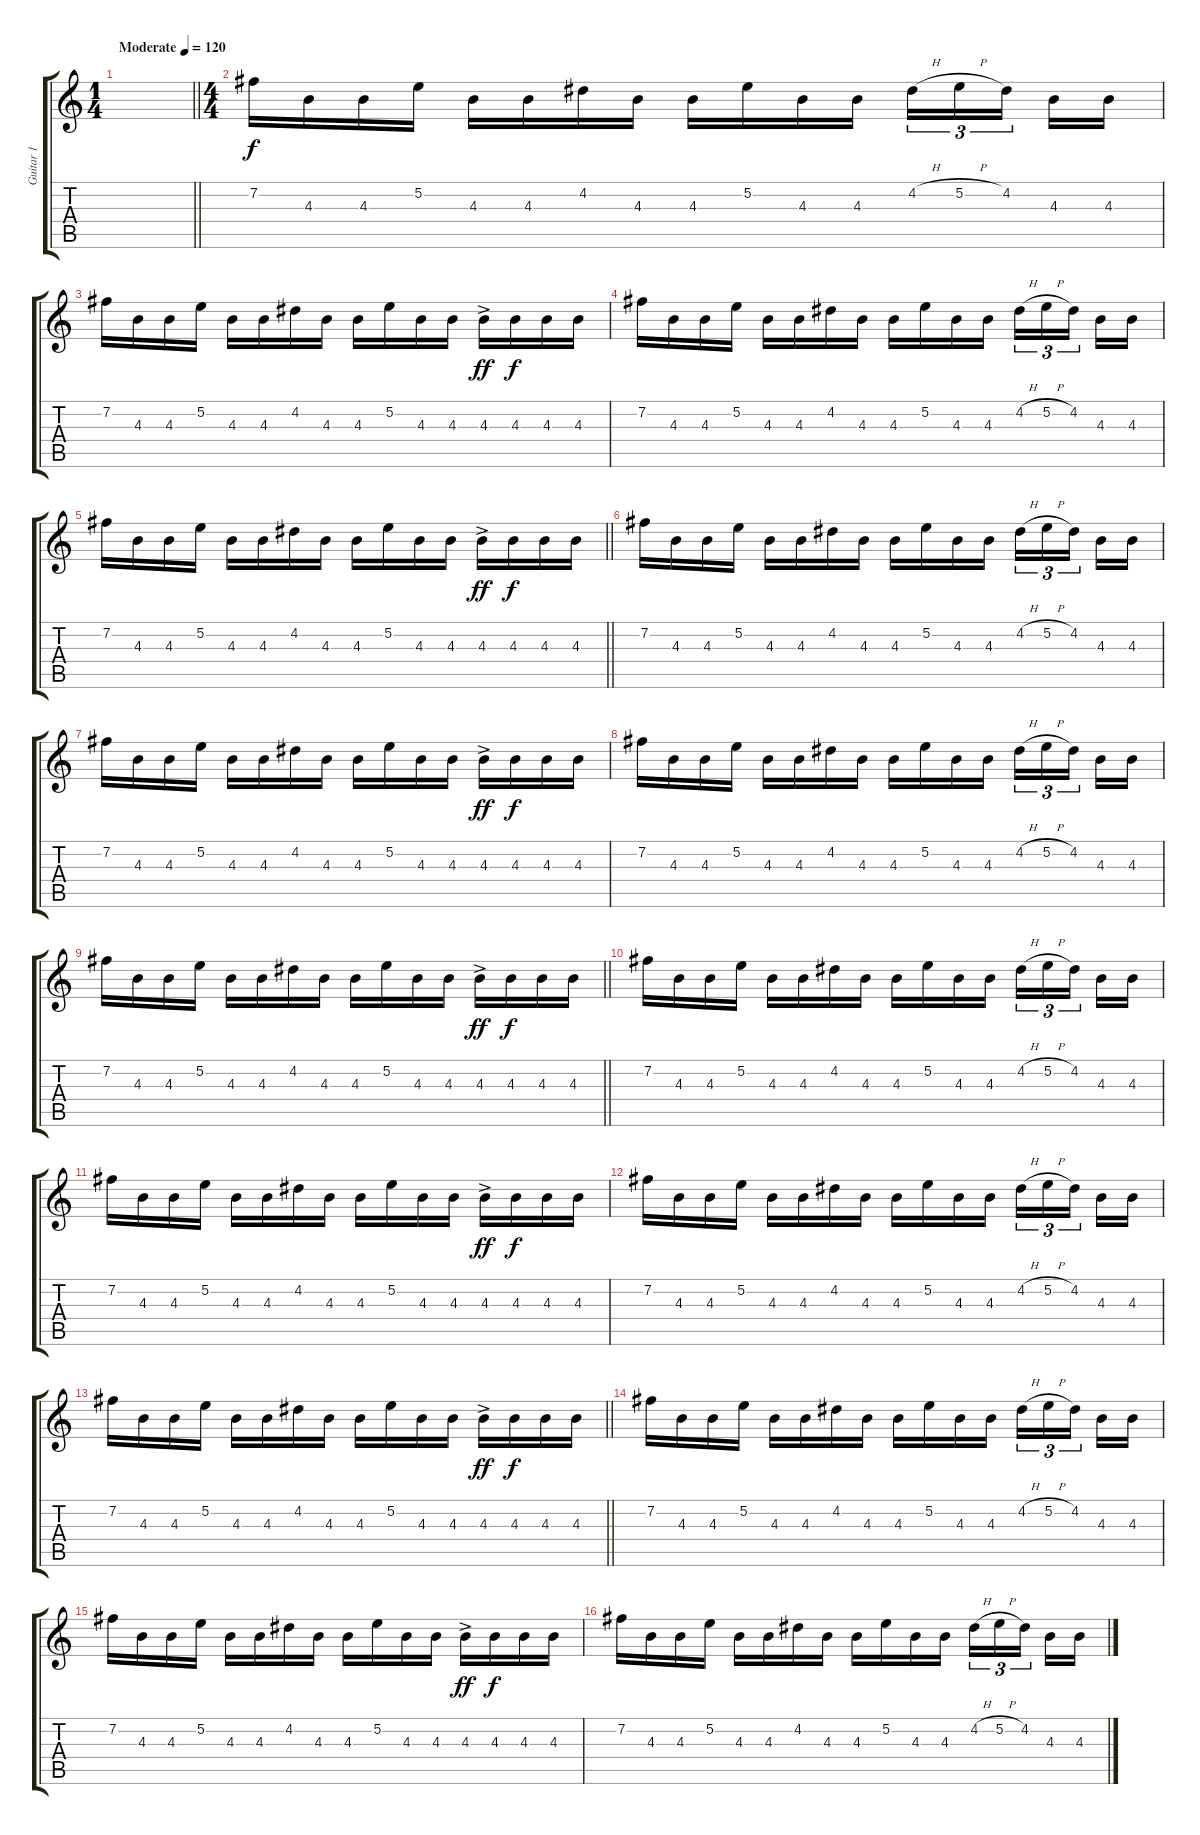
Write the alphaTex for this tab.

\track ("Guitar 1" "Guitar 1") {instrument distortionguitar}
\staff {score tabs}
\tuning (E4 B3 G3 D3 A2 D2) {hide}
\ts (1 4)
\tempo (120 "Moderate")
\clef g2
\barLineRight lightlight
\ks c
|
\ts (4 4)
7.2.16 4.3.16 4.3.16 5.2.16 4.3.16 4.3.16 4.2.16 4.3.16 4.3.16 5.2.16 4.3.16 4.3.16 4.2{h}.16{tu (3 2)} 5.2{h}.16{tu (3 2)} 4.2.16{tu (3 2) beam splitsecondary} 4.3.16 4.3.16 |
7.2.16 4.3.16 4.3.16 5.2.16 4.3.16 4.3.16 4.2.16 4.3.16 4.3.16 5.2.16 4.3.16 4.3.16 4.3{ac}.16{dy ff} 4.3.16{dy f} 4.3.16 4.3.16 |
7.2.16 4.3.16 4.3.16 5.2.16 4.3.16 4.3.16 4.2.16 4.3.16 4.3.16 5.2.16 4.3.16 4.3.16 4.2{h}.16{tu (3 2)} 5.2{h}.16{tu (3 2)} 4.2.16{tu (3 2) beam splitsecondary} 4.3.16 4.3.16 |
\barLineRight lightlight
7.2.16 4.3.16 4.3.16 5.2.16 4.3.16 4.3.16 4.2.16 4.3.16 4.3.16 5.2.16 4.3.16 4.3.16 4.3{ac}.16{dy ff} 4.3.16{dy f} 4.3.16 4.3.16 |
\section ("" "")
7.2.16 4.3.16 4.3.16 5.2.16 4.3.16 4.3.16 4.2.16 4.3.16 4.3.16 5.2.16 4.3.16 4.3.16 4.2{h}.16{tu (3 2)} 5.2{h}.16{tu (3 2)} 4.2.16{tu (3 2) beam splitsecondary} 4.3.16 4.3.16 |
7.2.16 4.3.16 4.3.16 5.2.16 4.3.16 4.3.16 4.2.16 4.3.16 4.3.16 5.2.16 4.3.16 4.3.16 4.3{ac}.16{dy ff} 4.3.16{dy f} 4.3.16 4.3.16 |
7.2.16 4.3.16 4.3.16 5.2.16 4.3.16 4.3.16 4.2.16 4.3.16 4.3.16 5.2.16 4.3.16 4.3.16 4.2{h}.16{tu (3 2)} 5.2{h}.16{tu (3 2)} 4.2.16{tu (3 2) beam splitsecondary} 4.3.16 4.3.16 |
\barLineRight lightlight
7.2.16 4.3.16 4.3.16 5.2.16 4.3.16 4.3.16 4.2.16 4.3.16 4.3.16 5.2.16 4.3.16 4.3.16 4.3{ac}.16{dy ff} 4.3.16{dy f} 4.3.16 4.3.16 |
7.2.16 4.3.16 4.3.16 5.2.16 4.3.16 4.3.16 4.2.16 4.3.16 4.3.16 5.2.16 4.3.16 4.3.16 4.2{h}.16{tu (3 2)} 5.2{h}.16{tu (3 2)} 4.2.16{tu (3 2) beam splitsecondary} 4.3.16 4.3.16 |
7.2.16 4.3.16 4.3.16 5.2.16 4.3.16 4.3.16 4.2.16 4.3.16 4.3.16 5.2.16 4.3.16 4.3.16 4.3{ac}.16{dy ff} 4.3.16{dy f} 4.3.16 4.3.16 |
7.2.16 4.3.16 4.3.16 5.2.16 4.3.16 4.3.16 4.2.16 4.3.16 4.3.16 5.2.16 4.3.16 4.3.16 4.2{h}.16{tu (3 2)} 5.2{h}.16{tu (3 2)} 4.2.16{tu (3 2) beam splitsecondary} 4.3.16 4.3.16 |
\barLineRight lightlight
7.2.16 4.3.16 4.3.16 5.2.16 4.3.16 4.3.16 4.2.16 4.3.16 4.3.16 5.2.16 4.3.16 4.3.16 4.3{ac}.16{dy ff} 4.3.16{dy f} 4.3.16 4.3.16 |
\section ("" "")
7.2.16 4.3.16 4.3.16 5.2.16 4.3.16 4.3.16 4.2.16 4.3.16 4.3.16 5.2.16 4.3.16 4.3.16 4.2{h}.16{tu (3 2)} 5.2{h}.16{tu (3 2)} 4.2.16{tu (3 2) beam splitsecondary} 4.3.16 4.3.16 |
7.2.16 4.3.16 4.3.16 5.2.16 4.3.16 4.3.16 4.2.16 4.3.16 4.3.16 5.2.16 4.3.16 4.3.16 4.3{ac}.16{dy ff} 4.3.16{dy f} 4.3.16 4.3.16 |
7.2.16 4.3.16 4.3.16 5.2.16 4.3.16 4.3.16 4.2.16 4.3.16 4.3.16 5.2.16 4.3.16 4.3.16 4.2{h}.16{tu (3 2)} 5.2{h}.16{tu (3 2)} 4.2.16{tu (3 2) beam splitsecondary} 4.3.16 4.3.16
